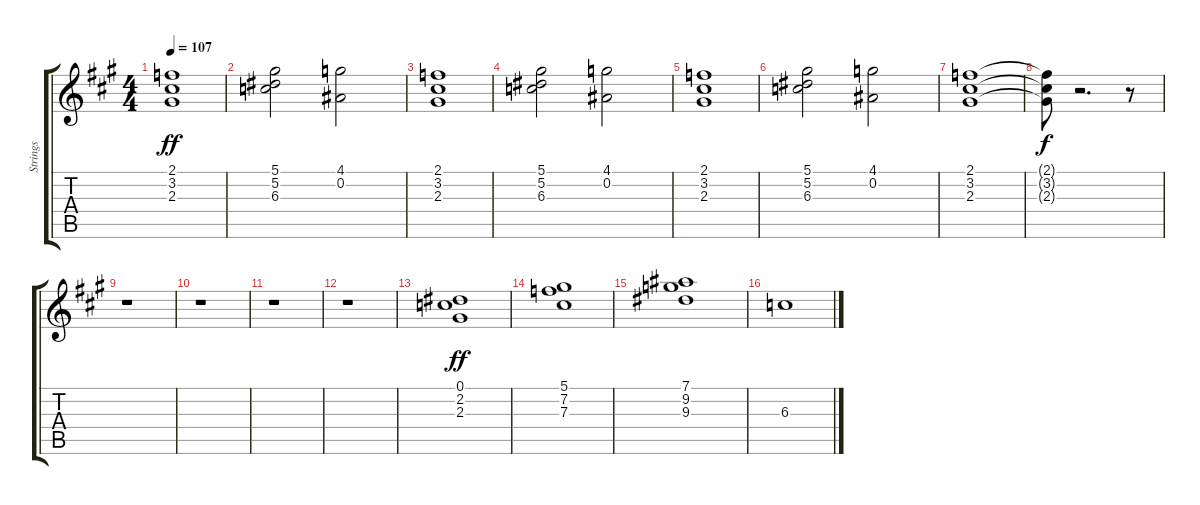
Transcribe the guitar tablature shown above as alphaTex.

\track ("Strings" "Strings") {instrument electricguitarclean}
\staff {score tabs}
\tuning (Eb4 Bb3 Gb3 Db3 Ab2 Eb2) {hide}
\ts (4 4)
\tempo 107
\clef g2
\ks a
(2.1 3.2 2.3).1{dy ff} |
(5.1 5.2 6.3).2 (4.1 0.2).2 |
(2.1 3.2 2.3).1 |
(5.1 5.2 6.3).2 (4.1 0.2).2 |
(2.1 3.2 2.3).1 |
(5.1 5.2 6.3).2 (4.1 0.2).2 |
(2.1 3.2 2.3).1 |
(2.1{t} 3.2{t} 2.3{t}).8{dy f} r.2{d} r.8 |
r.1 |
r.1 |
r.1 |
r.1 |
(0.1 2.2 2.3).1{dy ff} |
(5.1 7.2 7.3).1 |
(7.1 9.2 9.3).1 |
6.3.1
